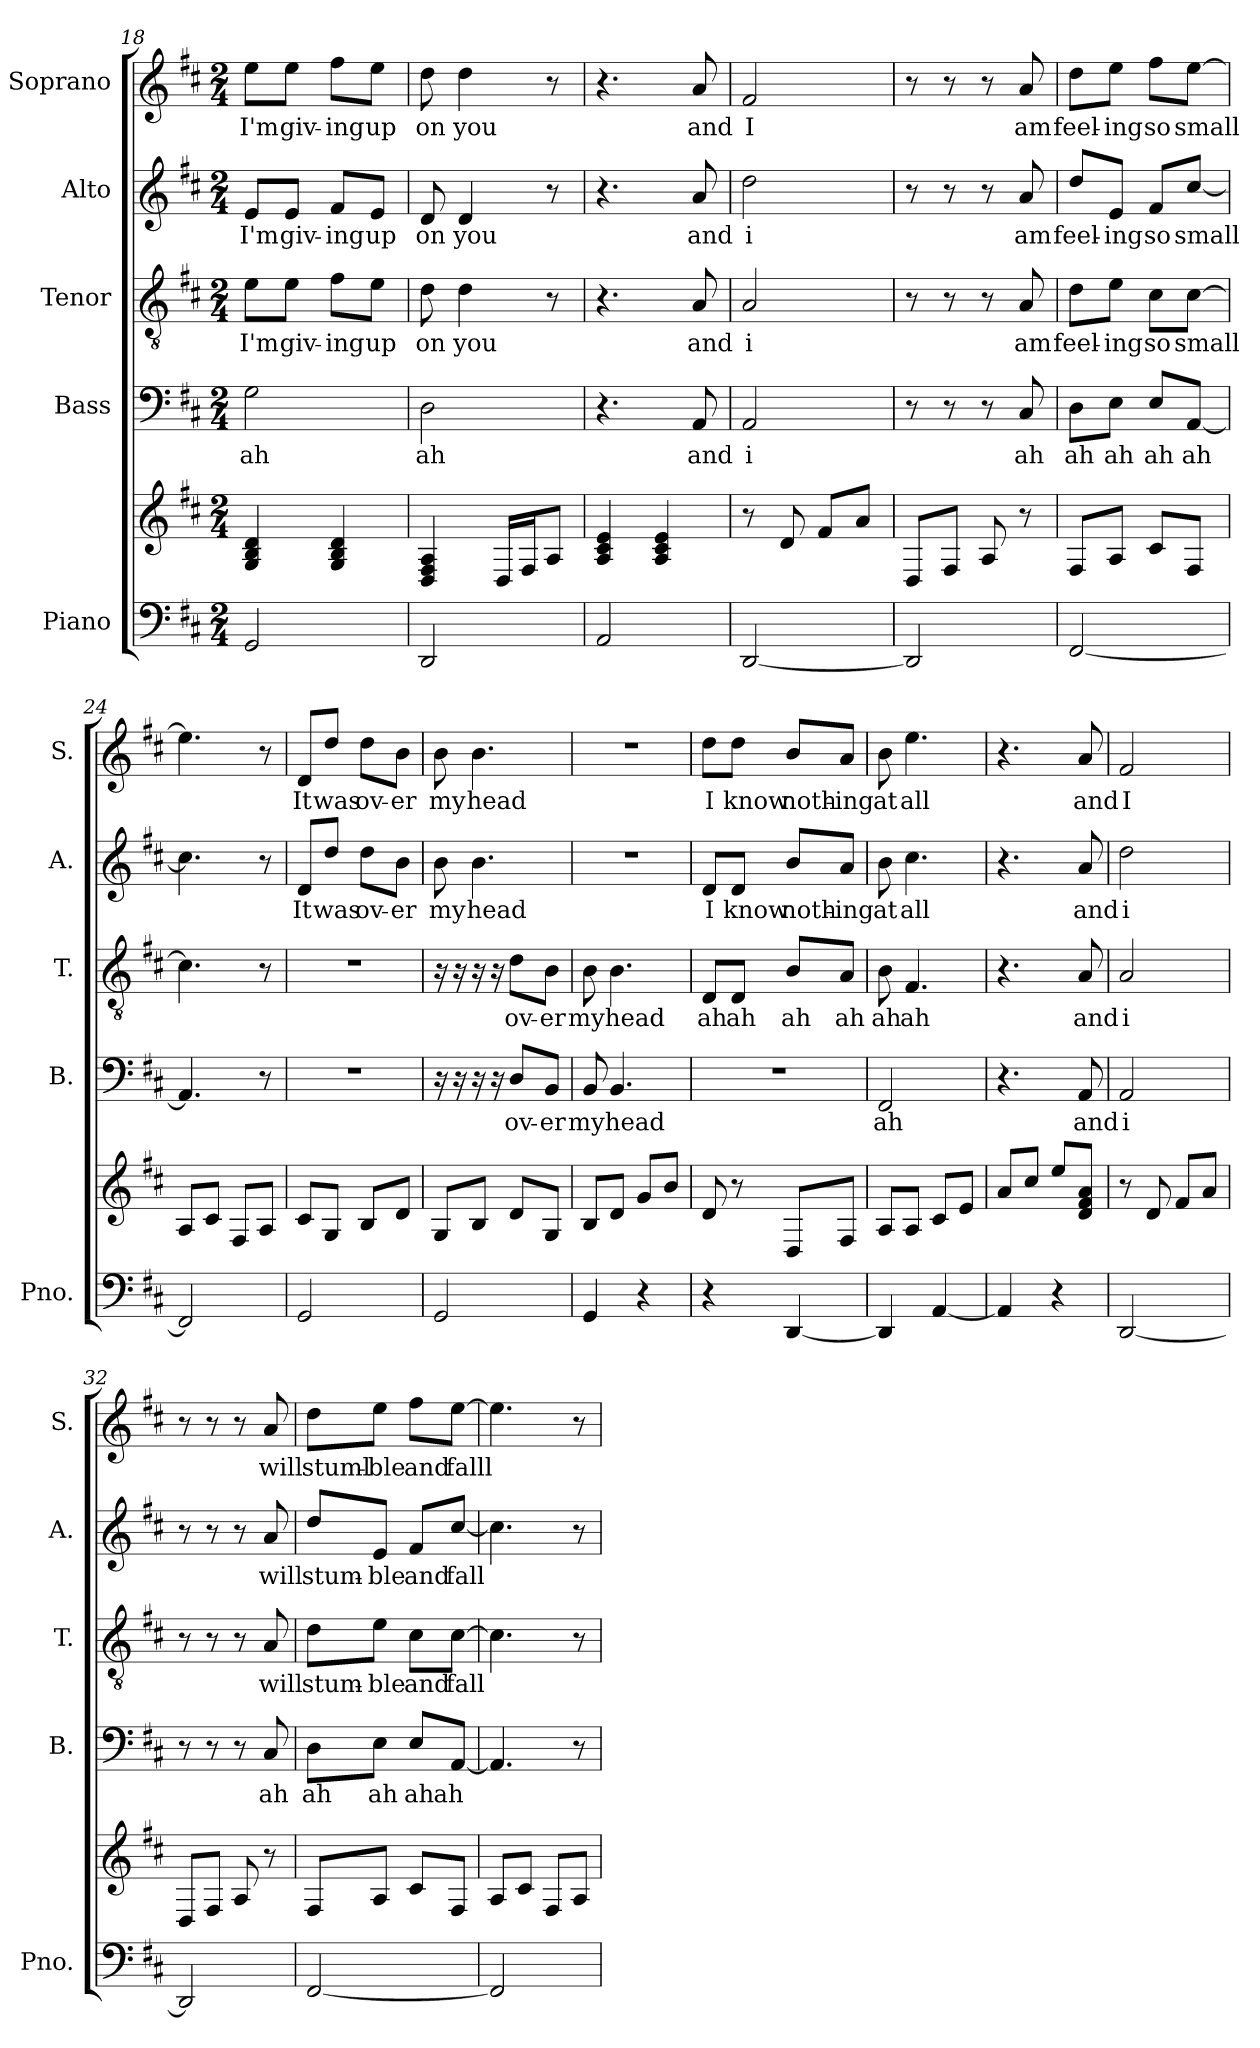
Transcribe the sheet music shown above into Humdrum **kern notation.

**kern	**kern	**kern	**text	**kern	**text	**kern	**text	**kern	**text
*part5	*part5	*part4	*part4	*part3	*part3	*part2	*part2	*part1	*part1
*staff6	*staff5	*staff4	*staff4	*staff3	*staff3	*staff2	*staff2	*staff1	*staff1
*I"Piano	*	*I"Bass	*	*I"Tenor	*	*I"Alto	*	*I"Soprano	*
*I'Pno.	*	*I'B.	*	*I'T.	*	*I'A.	*	*I'S.	*
*clefF4	*clefG2	*clefF4	*	*clefGv2	*	*clefG2	*	*clefG2	*
*k[f#c#]	*k[f#c#]	*k[f#c#]	*	*k[f#c#]	*	*k[f#c#]	*	*k[f#c#]	*
*M2/4	*M2/4	*M2/4	*	*M2/4	*	*M2/4	*	*M2/4	*
=18	=18	=18	=18	=18	=18	=18	=18	=18	=18
!	!	!	!LO:LY:b	!	!LO:LY:b	!	!LO:LY:b	!	!LO:LY:b
2GG/	4G/ 4B/ 4d/	2G\	ah	8e\L	I'm	8e/L	I'm	8ee\L	I'm
!	!	!	!	!	!LO:LY:b	!	!LO:LY:b	!	!LO:LY:b
.	.	.	.	8e\J	giv-	8e/J	giv-	8ee\J	giv-
!	!	!	!	!	!LO:LY:b	!	!LO:LY:b	!	!LO:LY:b
.	4G/ 4B/ 4d/	.	.	8f#\L	-ing	8f#/L	-ing	8ff#\L	-ing
!	!	!	!	!	!LO:LY:b	!	!LO:LY:b	!	!LO:LY:b
.	.	.	.	8e\J	up	8e/J	up	8ee\J	up
=19	=19	=19	=19	=19	=19	=19	=19	=19	=19
!	!	!	!LO:LY:b	!	!LO:LY:b	!	!LO:LY:b	!	!LO:LY:b
2DD/	4D/ 4F#/ 4A/	2D\	ah	8d\	on	8d/	on	8dd\	on
!	!	!	!	!	!LO:LY:b	!	!LO:LY:b	!	!LO:LY:b
.	.	.	.	4d\	you	4d/	you	4dd\	you
.	16D/LL	.	.	.	.	.	.	.	.
.	16F#/J	.	.	.	.	.	.	.	.
.	8A/J	.	.	8r	.	8r	.	8r	.
=20	=20	=20	=20	=20	=20	=20	=20	=20	=20
2AA/	4A/ 4c#/ 4e/	4.r	.	4.r	.	4.r	.	4.r	.
.	4A/ 4c#/ 4e/	.	.	.	.	.	.	.	.
!	!	!	!LO:LY:b	!	!LO:LY:b	!	!LO:LY:b	!	!LO:LY:b
.	.	8AA/	and	8A/	and	8a/	and	8a/	and
=21	=21	=21	=21	=21	=21	=21	=21	=21	=21
!	!	!	!LO:LY:b	!	!LO:LY:b	!	!LO:LY:b	!	!LO:LY:b
[2DD/	8r	2AA/	i	2A/	i	2dd\	i	2f#/	I
.	8d/	.	.	.	.	.	.	.	.
.	8f#/L	.	.	.	.	.	.	.	.
.	8a/J	.	.	.	.	.	.	.	.
!!LO:LB:g=z
=22	=22	=22	=22	=22	=22	=22	=22	=22	=22
2DD/]	8D/L	8r	.	8r	.	8r	.	8r	.
.	8F#/J	8r	.	8r	.	8r	.	8r	.
.	8A/	8r	.	8r	.	8r	.	8r	.
!	!	!	!LO:LY:b	!	!LO:LY:b	!	!LO:LY:b	!	!LO:LY:b
.	8r	8C#/	ah	8A/	am	8a/	am	8a/	am
=23	=23	=23	=23	=23	=23	=23	=23	=23	=23
!	!	!	!LO:LY:b	!	!LO:LY:b	!	!LO:LY:b	!	!LO:LY:b
[2FF#/	8F#/L	8D\L	ah	8d\L	feel-	8dd/L	feel-	8dd\L	feel-
!	!	!	!LO:LY:b	!	!LO:LY:b	!	!LO:LY:b	!	!LO:LY:b
.	8A/J	8E\J	ah	8e\J	-ing	8e/J	-ing	8ee\J	-ing
!	!	!	!LO:LY:b	!	!LO:LY:b	!	!LO:LY:b	!	!LO:LY:b
.	8c#/L	8E/L	ah	8c#\L	so	8f#/L	so	8ff#\L	so
!	!	!	!LO:LY:b	!	!LO:LY:b	!	!LO:LY:b	!	!LO:LY:b
.	8F#/J	[8AA/J	ah	[8c#\J	small	[8cc#/J	small	[8ee\J	small
=24	=24	=24	=24	=24	=24	=24	=24	=24	=24
2FF#/]	8A/L	4.AA/]	.	4.c#\]	.	4.cc#\]	.	4.ee\]	.
.	8c#/J	.	.	.	.	.	.	.	.
.	8F#/L	.	.	.	.	.	.	.	.
.	8A/J	8r	.	8r	.	8r	.	8r	.
=25	=25	=25	=25	=25	=25	=25	=25	=25	=25
!	!	!	!	!	!	!	!LO:LY:b	!	!LO:LY:b
2GG/	8c#/L	2r	.	2r	.	8d/L	It	8d/L	It
!	!	!	!	!	!	!	!LO:LY:b	!	!LO:LY:b
.	8G/J	.	.	.	.	8dd/J	was	8dd/J	was
!	!	!	!	!	!	!	!LO:LY:b	!	!LO:LY:b
.	8B/L	.	.	.	.	8dd\L	ov-	8dd\L	ov-
!	!	!	!	!	!	!	!LO:LY:b	!	!LO:LY:b
.	8d/J	.	.	.	.	8b\J	-er	8b\J	-er
=26	=26	=26	=26	=26	=26	=26	=26	=26	=26
!	!	!	!	!	!	!	!LO:LY:b	!	!LO:LY:b
2GG/	8G/L	16r	.	16r	.	8b\	my	8b\	my
.	.	16r	.	16r	.	.	.	.	.
!	!	!	!	!	!	!	!LO:LY:b	!	!LO:LY:b
.	8B/J	16r	.	16r	.	4.b\	head	4.b\	head
.	.	16r	.	16r	.	.	.	.	.
!	!	!	!LO:LY:b	!	!LO:LY:b	!	!	!	!
.	8d/L	8D/L	ov-	8d\L	ov-	.	.	.	.
!	!	!	!LO:LY:b	!	!LO:LY:b	!	!	!	!
.	8G/J	8BB/J	-er	8B\J	-er	.	.	.	.
=27	=27	=27	=27	=27	=27	=27	=27	=27	=27
!	!	!	!LO:LY:b	!	!LO:LY:b	!	!	!	!
4GG/	8B/L	8BB/	my	8B\	my	2r	.	2r	.
!	!	!	!LO:LY:b	!	!LO:LY:b	!	!	!	!
.	8d/J	4.BB/	head	4.B\	head	.	.	.	.
4r	8g/L	.	.	.	.	.	.	.	.
.	8b/J	.	.	.	.	.	.	.	.
!!LO:PB:g=z
=28	=28	=28	=28	=28	=28	=28	=28	=28	=28
!	!	!	!	!	!LO:LY:b	!	!LO:LY:b	!	!LO:LY:b
4r	8d/	2r	.	8D/L	ah	8d/L	I	8dd\L	I
!	!	!	!	!	!LO:LY:b	!	!LO:LY:b	!	!LO:LY:b
.	8r	.	.	8D/J	ah	8d/J	know	8dd\J	know
!	!	!	!	!	!LO:LY:b	!	!LO:LY:b	!	!LO:LY:b
[4DD/	8D/L	.	.	8B/L	ah	8b/L	noth-	8b/L	noth-
!	!	!	!	!	!LO:LY:b	!	!LO:LY:b	!	!LO:LY:b
.	8F#/J	.	.	8A/J	ah	8a/J	-ing	8a/J	-ing
=29	=29	=29	=29	=29	=29	=29	=29	=29	=29
!	!	!	!LO:LY:b	!	!LO:LY:b	!	!LO:LY:b	!	!LO:LY:b
4DD/]	8A/L	2FF#/	ah	8B\	ah	8b\	at	8b\	at
!	!	!	!	!	!LO:LY:b	!	!LO:LY:b	!	!LO:LY:b
.	8A/J	.	.	4.F#/	ah	4.cc#\	all	4.ee\	all
[4AA/	8c#/L	.	.	.	.	.	.	.	.
.	8e/J	.	.	.	.	.	.	.	.
=30	=30	=30	=30	=30	=30	=30	=30	=30	=30
4AA/]	8a/L	4.r	.	4.r	.	4.r	.	4.r	.
.	8cc#/J	.	.	.	.	.	.	.	.
4r	8ee/L	.	.	.	.	.	.	.	.
!	!	!	!LO:LY:b	!	!LO:LY:b	!	!LO:LY:b	!	!LO:LY:b
.	8d/ 8f#/ 8a/J	8AA/	and	8A/	and	8a/	and	8a/	and
=31	=31	=31	=31	=31	=31	=31	=31	=31	=31
!	!	!	!LO:LY:b	!	!LO:LY:b	!	!LO:LY:b	!	!LO:LY:b
[2DD/	8r	2AA/	i	2A/	i	2dd\	i	2f#/	I
.	8d/	.	.	.	.	.	.	.	.
.	8f#/L	.	.	.	.	.	.	.	.
.	8a/J	.	.	.	.	.	.	.	.
=32	=32	=32	=32	=32	=32	=32	=32	=32	=32
2DD/]	8D/L	8r	.	8r	.	8r	.	8r	.
.	8F#/J	8r	.	8r	.	8r	.	8r	.
.	8A/	8r	.	8r	.	8r	.	8r	.
!	!	!	!LO:LY:b	!	!LO:LY:b	!	!LO:LY:b	!	!LO:LY:b
.	8r	8C#/	ah	8A/	will	8a/	will	8a/	will
=33	=33	=33	=33	=33	=33	=33	=33	=33	=33
!	!	!	!LO:LY:b	!	!LO:LY:b	!	!LO:LY:b	!	!LO:LY:b
[2FF#/	8F#/L	8D\L	ah	8d\L	stum-	8dd/L	stum-	8dd\L	stuml-
!	!	!	!LO:LY:b	!	!LO:LY:b	!	!LO:LY:b	!	!LO:LY:b
.	8A/J	8E\J	ah	8e\J	-ble	8e/J	-ble	8ee\J	-ble
!	!	!	!LO:LY:b	!	!LO:LY:b	!	!LO:LY:b	!	!LO:LY:b
.	8c#/L	8E/L	ah	8c#\L	and	8f#/L	and	8ff#\L	and
!	!	!	!LO:LY:b	!	!LO:LY:b	!	!LO:LY:b	!	!LO:LY:b
.	8F#/J	[8AA/J	ah	[8c#\J	fall	[8cc#/J	fall	[8ee\J	falll
=34	=34	=34	=34	=34	=34	=34	=34	=34	=34
2FF#/]	8A/L	4.AA/]	.	4.c#\]	.	4.cc#\]	.	4.ee\]	.
.	8c#/J	.	.	.	.	.	.	.	.
.	8F#/L	.	.	.	.	.	.	.	.
.	8A/J	8r	.	8r	.	8r	.	8r	.
=	=	=	=	=	=	=	=	=	=
*-	*-	*-	*-	*-	*-	*-	*-	*-	*-
